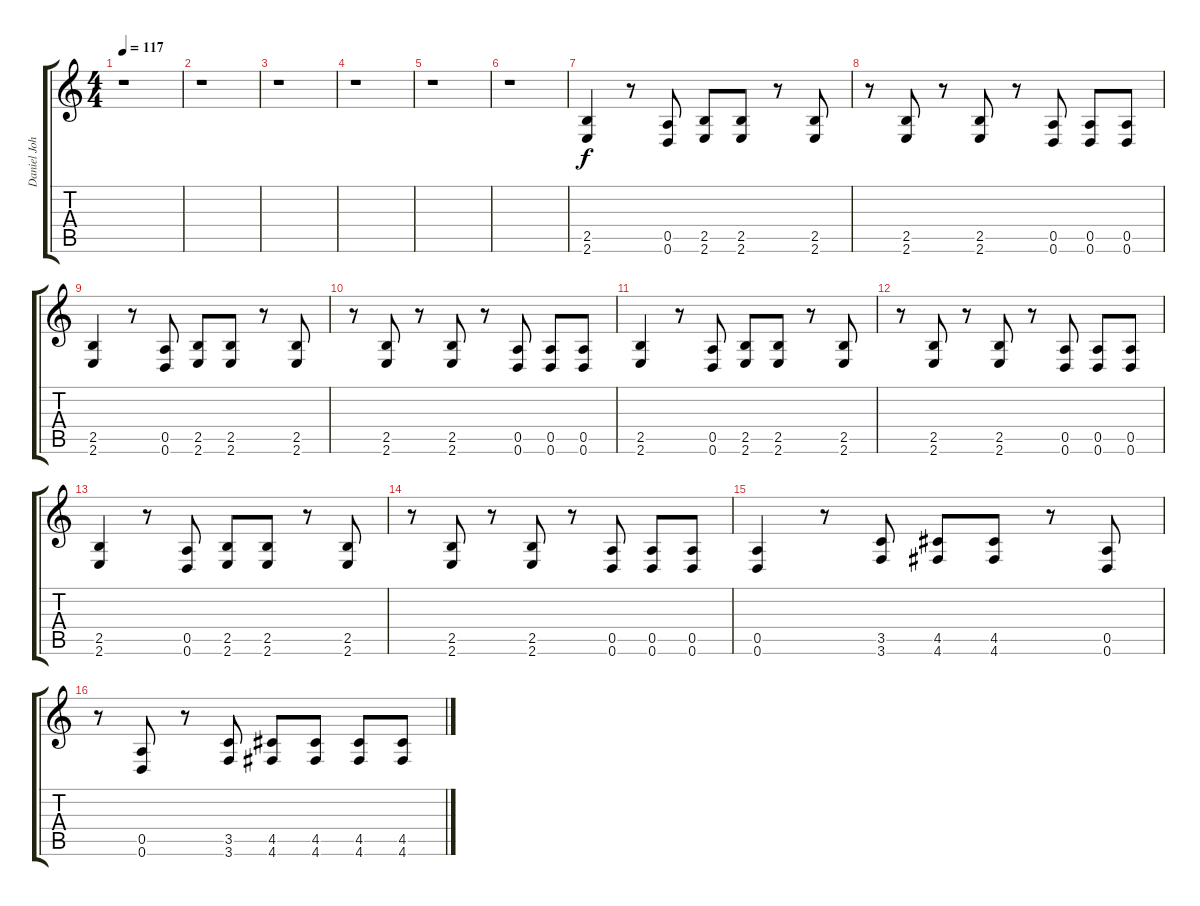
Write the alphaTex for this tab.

\track ("Daniel Johns 2" "Daniel Joh") {instrument distortionguitar}
\staff {score tabs}
\tuning (E4 B3 G3 D3 A2 D2) {hide}
\ts (4 4)
\tempo 117
\clef g2
\ks c
r.1{dy f} |
r.1 |
r.1 |
r.1 |
r.1 |
r.1 |
(2.5 2.6).4 r.8 (0.5 0.6).8 (2.5 2.6).8 (2.5 2.6).8 r.8 (2.5 2.6).8 |
r.8 (2.5 2.6).8 r.8 (2.5 2.6).8 r.8 (0.5 0.6).8 (0.5 0.6).8 (0.5 0.6).8 |
(2.5 2.6).4 r.8 (0.5 0.6).8 (2.5 2.6).8 (2.5 2.6).8 r.8 (2.5 2.6).8 |
r.8 (2.5 2.6).8 r.8 (2.5 2.6).8 r.8 (0.5 0.6).8 (0.5 0.6).8 (0.5 0.6).8 |
(2.5 2.6).4 r.8 (0.5 0.6).8 (2.5 2.6).8 (2.5 2.6).8 r.8 (2.5 2.6).8 |
r.8 (2.5 2.6).8 r.8 (2.5 2.6).8 r.8 (0.5 0.6).8 (0.5 0.6).8 (0.5 0.6).8 |
(2.5 2.6).4 r.8 (0.5 0.6).8 (2.5 2.6).8 (2.5 2.6).8 r.8 (2.5 2.6).8 |
r.8 (2.5 2.6).8 r.8 (2.5 2.6).8 r.8 (0.5 0.6).8 (0.5 0.6).8 (0.5 0.6).8 |
(0.5 0.6).4 r.8 (3.5 3.6).8 (4.5 4.6).8 (4.5 4.6).8 r.8 (0.5 0.6).8 |
r.8 (0.5 0.6).8 r.8 (3.5 3.6).8 (4.5 4.6).8 (4.5 4.6).8 (4.5 4.6).8 (4.5 4.6).8
